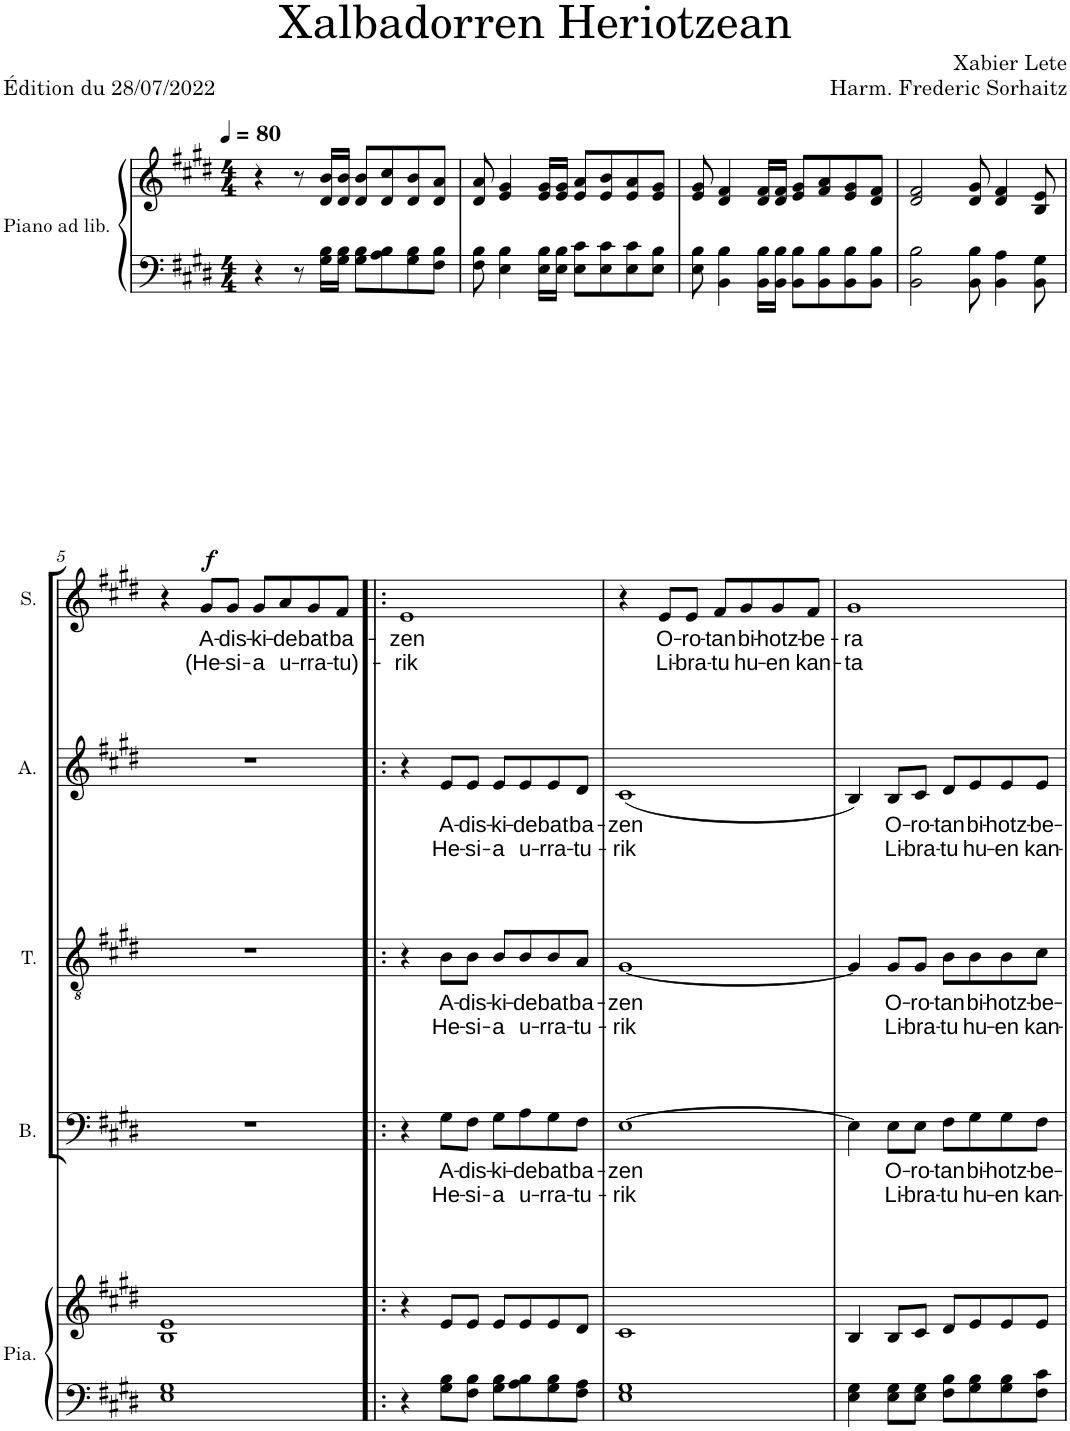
**kern	**kern	**kern	**text	**text	**kern	**text	**text	**kern	**text	**text	**kern	**text	**text	**dynam
*part5	*part5	*part4	*part4	*part4	*part3	*part3	*part3	*part2	*part2	*part2	*part1	*part1	*part1	*part1
*staff6	*staff5	*staff4	*staff4	*staff4	*staff3	*staff3	*staff3	*staff2	*staff2	*staff2	*staff1	*staff1	*staff1	*staff1
*I"Piano ad lib.	*	*I"Basse	*	*	*I"Tenor	*	*	*I"Alto	*	*	*I"Soprano	*	*	*
*I'Pia.	*	*I'B.	*	*	*I'T.	*	*	*I'A.	*	*	*I'S.	*	*	*
*clefF4	*clefG2	*clefF4	*	*	*clefGv2	*	*	*clefG2	*	*	*clefG2	*	*	*
*k[f#c#g#d#]	*k[f#c#g#d#]	*k[f#c#g#d#]	*	*	*k[f#c#g#d#]	*	*	*k[f#c#g#d#]	*	*	*k[f#c#g#d#]	*	*	*
*M4/4	*M4/4	*M4/4	*	*	*M4/4	*	*	*M4/4	*	*	*M4/4	*	*	*
*MM80	*MM80	*MM80	*	*	*MM80	*	*	*MM80	*	*	*MM80	*	*	*
=1	=1	=1	=1	=1	=1	=1	=1	=1	=1	=1	=1	=1	=1	=1
4r	4r	1r	.	.	1r	.	.	1r	.	.	1r	.	.	.
8r	8r	.	.	.	.	.	.	.	.	.	.	.	.	.
16G#\ 16B\LL	16d#/ 16b/LL	.	.	.	.	.	.	.	.	.	.	.	.	.
16G#\ 16B\JJ	16d#/ 16b/JJ	.	.	.	.	.	.	.	.	.	.	.	.	.
8G#\ 8B\L	8d#/ 8b/L	.	.	.	.	.	.	.	.	.	.	.	.	.
8A\ 8B\	8d#/ 8cc#/	.	.	.	.	.	.	.	.	.	.	.	.	.
8G#\ 8B\	8d#/ 8b/	.	.	.	.	.	.	.	.	.	.	.	.	.
8F#\ 8B\J	8d#/ 8a/J	.	.	.	.	.	.	.	.	.	.	.	.	.
=2	=2	=2	=2	=2	=2	=2	=2	=2	=2	=2	=2	=2	=2	=2
8F#\ 8B\	8d#/ 8a/	1r	.	.	1r	.	.	1r	.	.	1r	.	.	.
4E\ 4B\	4e/ 4g#/	.	.	.	.	.	.	.	.	.	.	.	.	.
16E\ 16B\LL	16e/ 16g#/LL	.	.	.	.	.	.	.	.	.	.	.	.	.
16E\ 16B\JJ	16e/ 16g#/JJ	.	.	.	.	.	.	.	.	.	.	.	.	.
8E\ 8c#\L	8e/ 8a/L	.	.	.	.	.	.	.	.	.	.	.	.	.
8E\ 8c#\	8e/ 8b/	.	.	.	.	.	.	.	.	.	.	.	.	.
8E\ 8c#\	8e/ 8a/	.	.	.	.	.	.	.	.	.	.	.	.	.
8E\ 8B\J	8e/ 8g#/J	.	.	.	.	.	.	.	.	.	.	.	.	.
=3	=3	=3	=3	=3	=3	=3	=3	=3	=3	=3	=3	=3	=3	=3
8E\ 8B\	8e/ 8g#/	1r	.	.	1r	.	.	1r	.	.	1r	.	.	.
4BB\ 4B\	4d#/ 4f#/	.	.	.	.	.	.	.	.	.	.	.	.	.
16BB\ 16B\LL	16d#/ 16f#/LL	.	.	.	.	.	.	.	.	.	.	.	.	.
16BB\ 16B\JJ	16d#/ 16f#/JJ	.	.	.	.	.	.	.	.	.	.	.	.	.
8BB\ 8B\L	8e/ 8g#/L	.	.	.	.	.	.	.	.	.	.	.	.	.
8BB\ 8B\	8f#/ 8a/	.	.	.	.	.	.	.	.	.	.	.	.	.
8BB\ 8B\	8e/ 8g#/	.	.	.	.	.	.	.	.	.	.	.	.	.
8BB\ 8B\J	8d#/ 8f#/J	.	.	.	.	.	.	.	.	.	.	.	.	.
=4	=4	=4	=4	=4	=4	=4	=4	=4	=4	=4	=4	=4	=4	=4
2BB\ 2B\	2d#/ 2f#/	1r	.	.	1r	.	.	1r	.	.	1r	.	.	.
8BB\ 8B\	8d#/ 8g#/	.	.	.	.	.	.	.	.	.	.	.	.	.
4BB\ 4A\	4d#/ 4f#/	.	.	.	.	.	.	.	.	.	.	.	.	.
8BB\ 8G#\	8B/ 8e/	.	.	.	.	.	.	.	.	.	.	.	.	.
!!LO:LB:g=z
=5	=5	=5	=5	=5	=5	=5	=5	=5	=5	=5	=5	=5	=5	=5
1E 1G#	1B 1e	1r	.	.	1r	.	.	1r	.	.	4r	.	.	.
!	!	!	!	!	!	!	!	!	!	!	!	!LO:LY:b	!LO:LY:b	!LO:DY:a
.	.	.	.	.	.	.	.	.	.	.	8g#/L	A-	(He-	f
!	!	!	!	!	!	!	!	!	!	!	!	!LO:LY:b	!LO:LY:b	!
.	.	.	.	.	.	.	.	.	.	.	8g#/J	-dis-	-si-	.
!	!	!	!	!	!	!	!	!	!	!	!	!LO:LY:b	!LO:LY:b	!
.	.	.	.	.	.	.	.	.	.	.	8g#/L	-ki-	-a	.
!	!	!	!	!	!	!	!	!	!	!	!	!LO:LY:b	!LO:LY:b	!
.	.	.	.	.	.	.	.	.	.	.	8a/	-de	u-	.
!	!	!	!	!	!	!	!	!	!	!	!	!LO:LY:b	!LO:LY:b	!
.	.	.	.	.	.	.	.	.	.	.	8g#/	bat	-rra-	.
!	!	!	!	!	!	!	!	!	!	!	!	!LO:LY:b	!LO:LY:b	!
.	.	.	.	.	.	.	.	.	.	.	8f#/J	ba-	-tu)-	.
=6!|:	=6!|:	=6!|:	=6!|:	=6!|:	=6!|:	=6!|:	=6!|:	=6!|:	=6!|:	=6!|:	=6!|:	=6!|:	=6!|:	=6!|:
!	!	!	!	!	!	!	!	!	!	!	!	!LO:LY:b	!LO:LY:b	!
4r	4r	4r	.	.	4r	.	.	4r	.	.	1e	-zen	-rik	.
!	!	!	!LO:LY:b	!LO:LY:b	!	!LO:LY:b	!LO:LY:b	!	!LO:LY:b	!LO:LY:b	!	!	!	!
8G#\ 8B\L	8e/L	8G#\L	A-	He-	8B\L	A-	He-	8e/L	A-	He-	.	.	.	.
!	!	!	!LO:LY:b	!LO:LY:b	!	!LO:LY:b	!LO:LY:b	!	!LO:LY:b	!LO:LY:b	!	!	!	!
8F#\ 8B\J	8e/J	8F#\J	-dis-	-si-	8B\J	-dis-	-si-	8e/J	-dis-	-si-	.	.	.	.
!	!	!	!LO:LY:b	!LO:LY:b	!	!LO:LY:b	!LO:LY:b	!	!LO:LY:b	!LO:LY:b	!	!	!	!
8G#\ 8B\L	8e/L	8G#\L	-ki-	-a	8B/L	-ki-	-a	8e/L	-ki-	-a	.	.	.	.
!	!	!	!LO:LY:b	!LO:LY:b	!	!LO:LY:b	!LO:LY:b	!	!LO:LY:b	!LO:LY:b	!	!	!	!
8A\ 8B\	8e/	8A\	-de	u-	8B/	-de	u-	8e/	-de	u-	.	.	.	.
!	!	!	!LO:LY:b	!LO:LY:b	!	!LO:LY:b	!LO:LY:b	!	!LO:LY:b	!LO:LY:b	!	!	!	!
8G#\ 8B\	8e/	8G#\	bat	-rra-	8B/	bat	-rra-	8e/	bat	-rra-	.	.	.	.
!	!	!	!LO:LY:b	!LO:LY:b	!	!LO:LY:b	!LO:LY:b	!	!LO:LY:b	!LO:LY:b	!	!	!	!
8F#\ 8A\J	8d#/J	8F#\J	ba-	-tu-	8A/J	ba-	-tu-	8d#/J	ba-	-tu-	.	.	.	.
=7	=7	=7	=7	=7	=7	=7	=7	=7	=7	=7	=7	=7	=7	=7
!	!	!	!LO:LY:b	!LO:LY:b	!	!LO:LY:b	!LO:LY:b	!	!LO:LY:b	!LO:LY:b	!	!	!	!
1E 1G#	1c#	[1E	-zen	-rik	[1G#	-zen	-rik	(1c#	-zen	-rik	4r	.	.	.
!	!	!	!	!	!	!	!	!	!	!	!	!LO:LY:b	!LO:LY:b	!
.	.	.	.	.	.	.	.	.	.	.	8e/L	O-	Li-	.
!	!	!	!	!	!	!	!	!	!	!	!	!LO:LY:b	!LO:LY:b	!
.	.	.	.	.	.	.	.	.	.	.	8e/J	-ro-	-bra-	.
!	!	!	!	!	!	!	!	!	!	!	!	!LO:LY:b	!LO:LY:b	!
.	.	.	.	.	.	.	.	.	.	.	8f#/L	-tan	-tu	.
!	!	!	!	!	!	!	!	!	!	!	!	!LO:LY:b	!LO:LY:b	!
.	.	.	.	.	.	.	.	.	.	.	8g#/	bi-	hu-	.
!	!	!	!	!	!	!	!	!	!	!	!	!LO:LY:b	!LO:LY:b	!
.	.	.	.	.	.	.	.	.	.	.	8g#/	-hotz-	-en	.
!	!	!	!	!	!	!	!	!	!	!	!	!LO:LY:b	!LO:LY:b	!
.	.	.	.	.	.	.	.	.	.	.	8f#/J	-be-	kan-	.
=8	=8	=8	=8	=8	=8	=8	=8	=8	=8	=8	=8	=8	=8	=8
!	!	!	!	!	!	!	!	!	!	!	!	!LO:LY:b	!LO:LY:b	!
4E\ 4G#\	4B/	4E\]	.	.	4G#/]	.	.	4B/)	.	.	1g#	-ra	-ta	.
!	!	!	!LO:LY:b	!LO:LY:b	!	!LO:LY:b	!LO:LY:b	!	!LO:LY:b	!LO:LY:b	!	!	!	!
8E\ 8G#\L	8B/L	8E\L	O-	Li-	8G#/L	O-	Li-	8B/L	O-	Li-	.	.	.	.
!	!	!	!LO:LY:b	!LO:LY:b	!	!LO:LY:b	!LO:LY:b	!	!LO:LY:b	!LO:LY:b	!	!	!	!
8E\ 8G#\J	8c#/J	8E\J	-ro-	-bra-	8G#/J	-ro-	-bra-	8c#/J	-ro-	-bra-	.	.	.	.
!	!	!	!LO:LY:b	!LO:LY:b	!	!LO:LY:b	!LO:LY:b	!	!LO:LY:b	!LO:LY:b	!	!	!	!
8F#\ 8B\L	8d#/L	8F#\L	-tan	-tu	8B\L	-tan	-tu	8d#/L	-tan	-tu	.	.	.	.
!	!	!	!LO:LY:b	!LO:LY:b	!	!LO:LY:b	!LO:LY:b	!	!LO:LY:b	!LO:LY:b	!	!	!	!
8G#\ 8B\	8e/	8G#\	bi-	hu-	8B\	bi-	hu-	8e/	bi-	hu-	.	.	.	.
!	!	!	!LO:LY:b	!LO:LY:b	!	!LO:LY:b	!LO:LY:b	!	!LO:LY:b	!LO:LY:b	!	!	!	!
8G#\ 8B\	8e/	8G#\	-hotz-	-en	8B\	-hotz-	-en	8e/	-hotz-	-en	.	.	.	.
!	!	!	!LO:LY:b	!LO:LY:b	!	!LO:LY:b	!LO:LY:b	!	!LO:LY:b	!LO:LY:b	!	!	!	!
8F#\ 8c#\J	8e/J	8F#\J	-be-	kan-	8c#\J	-be-	kan-	8e/J	-be-	kan-	.	.	.	.
=	=	=	=	=	=	=	=	=	=	=	=	=	=	=
*-	*-	*-	*-	*-	*-	*-	*-	*-	*-	*-	*-	*-	*-	*-
